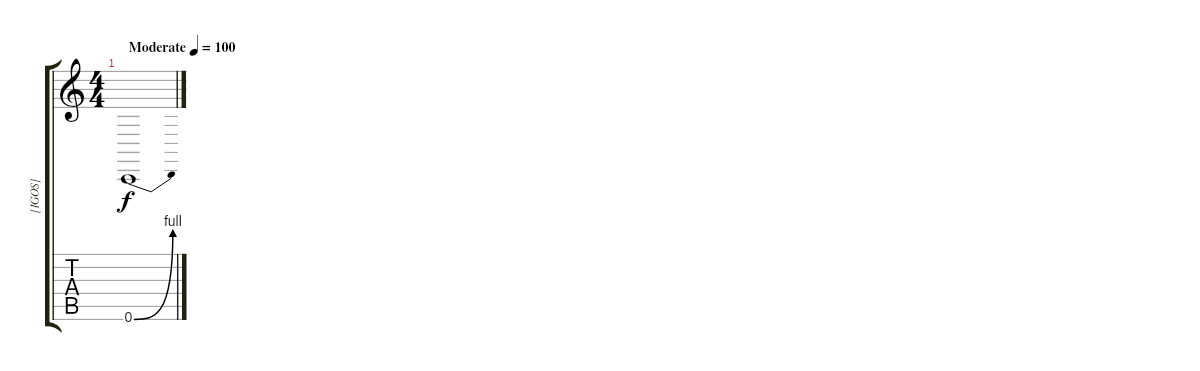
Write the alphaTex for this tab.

\track ("[IGOS]" "[IGOS]") {instrument seashore}
\staff {score tabs}
\tuning (C4 G3 Eb3 Bb2 F2 C2) {hide}
\ts (4 4)
\tempo (100 "Moderate")
\clef g2
\ks c
0.6{be (bend 0 0 60 4)}.1{dy f volume 16 instrument seashore}
